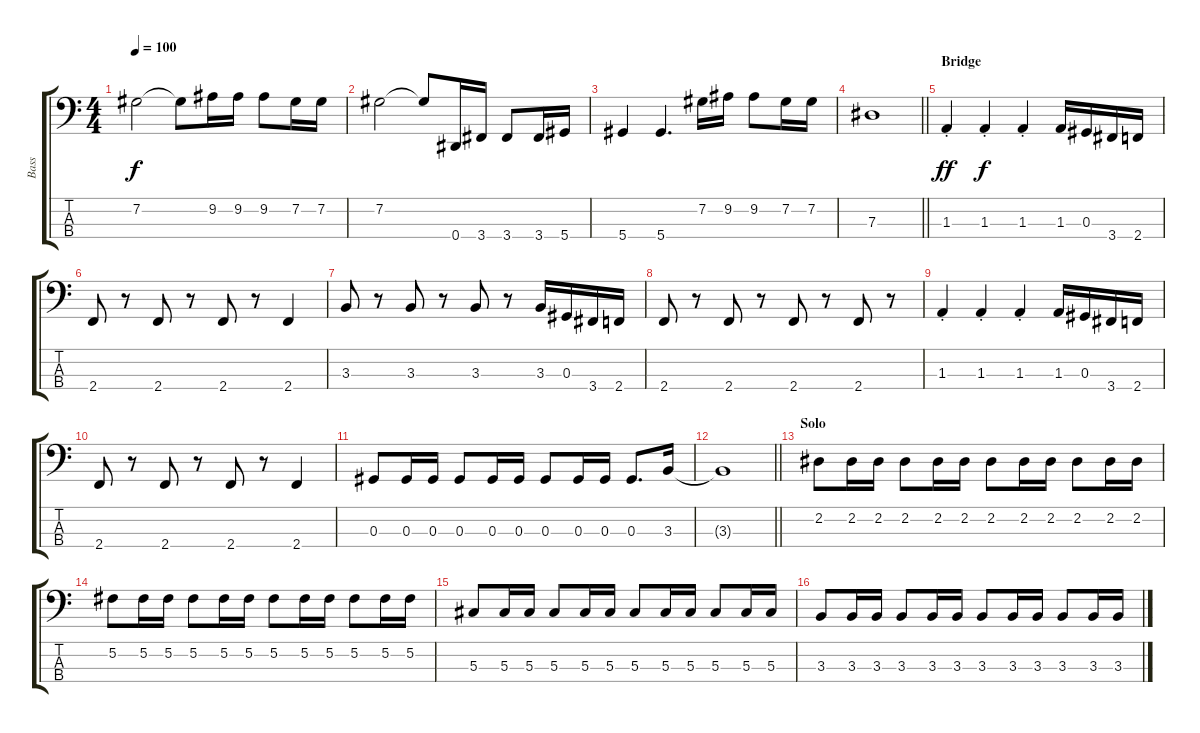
\track ("Bass" "Bass") {instrument electricbassfinger}
\staff {score tabs}
\tuning (Gb2 Db2 Ab1 Eb1) {hide}
\ts (4 4)
\tempo 100
\clef f4
\ks c
7.2.2{dy f} 7.2{t}.8 9.2.16 9.2.16 9.2.8 7.2.16 7.2.16 |
7.2.2 7.2{t}.8 0.4.16 3.4.16 3.4.8 3.4.16 5.4.16 |
5.4.4 5.4.4{d} 7.2.16 9.2.16 9.2.8 7.2.16 7.2.16 |
\barLineRight lightlight
7.3.1 |
\section ("" "Bridge")
1.3{st}.4{dy ff} 1.3{st}.4{dy f} 1.3{st}.4 1.3.16 0.3.16 3.4.16 2.4.16 |
2.4.8 r.8 2.4.8 r.8 2.4.8 r.8 2.4.4 |
3.3.8 r.8 3.3.8 r.8 3.3.8 r.8 3.3.16 0.3.16 3.4.16 2.4.16 |
2.4.8 r.8 2.4.8 r.8 2.4.8 r.8 2.4.8 r.8 |
1.3{st}.4 1.3{st}.4 1.3{st}.4 1.3.16 0.3.16 3.4.16 2.4.16 |
2.4.8 r.8 2.4.8 r.8 2.4.8 r.8 2.4.4 |
0.3.8 0.3.16 0.3.16 0.3.8 0.3.16 0.3.16 0.3.8 0.3.16 0.3.16 0.3.8{d} 3.3.16 |
\barLineRight lightlight
3.3{t}.1 |
\section ("" "Solo")
2.2.8 2.2.16 2.2.16 2.2.8 2.2.16 2.2.16 2.2.8 2.2.16 2.2.16 2.2.8 2.2.16 2.2.16 |
5.2.8 5.2.16 5.2.16 5.2.8 5.2.16 5.2.16 5.2.8 5.2.16 5.2.16 5.2.8 5.2.16 5.2.16 |
5.3.8 5.3.16 5.3.16 5.3.8 5.3.16 5.3.16 5.3.8 5.3.16 5.3.16 5.3.8 5.3.16 5.3.16 |
3.3.8 3.3.16 3.3.16 3.3.8 3.3.16 3.3.16 3.3.8 3.3.16 3.3.16 3.3.8 3.3.16 3.3.16
